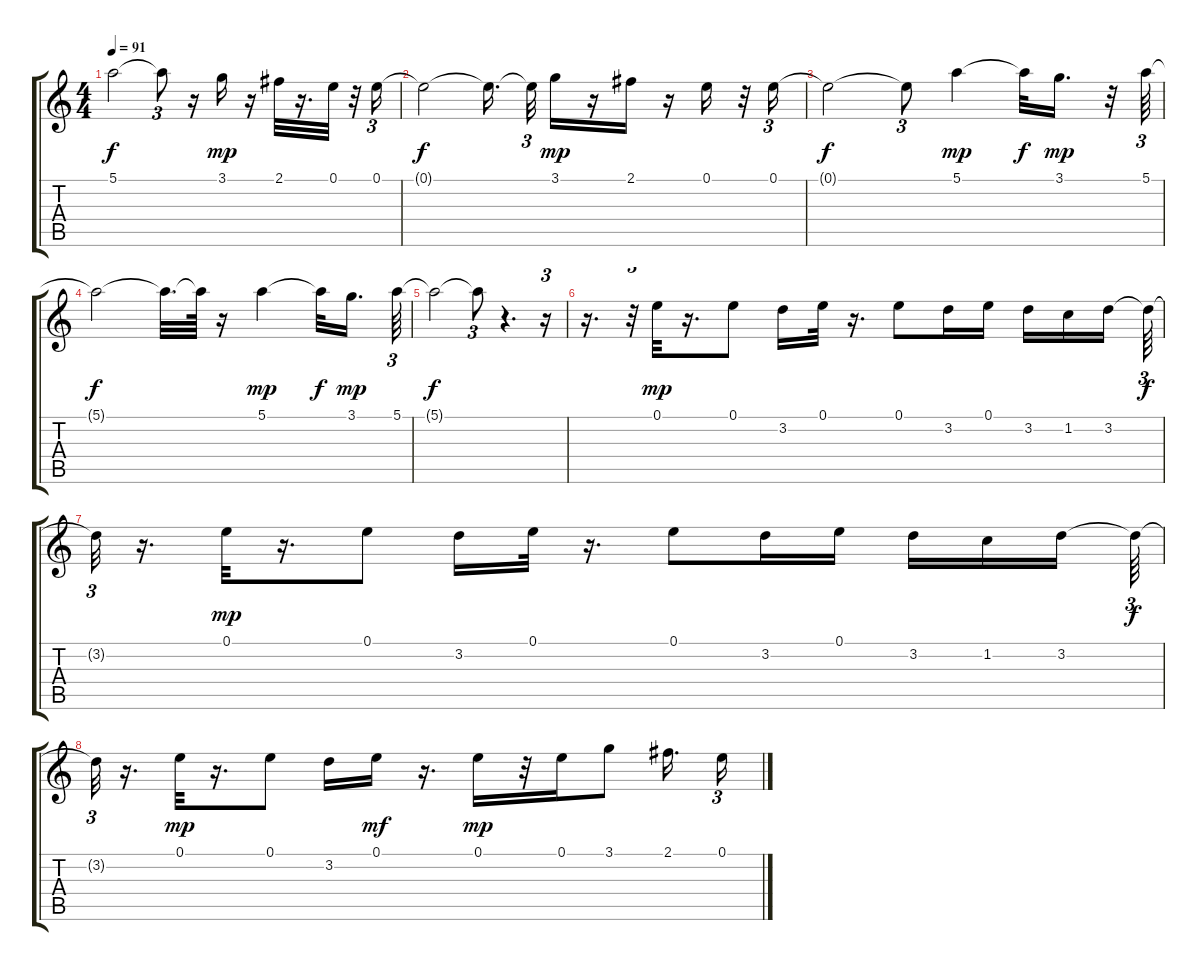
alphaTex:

\track "" {instrument overdrivenguitar}
\staff {score tabs}
\tuning (E4 B3 G3 D3 A2 E2) {hide}
\ts (4 4)
\tempo 91
\clef g2
\ks c
5.1{t}.2{dy f} 5.1{t}.8{tu (3 2)} r.16 3.1.16{dy mp} r.16 2.1.32 r.16{d} 0.1.32 r.32 0.1.16{tu (3 2)} |
0.1{t}.2{dy f} 0.1{t}.16{d beam splitsecondary} 0.1{t}.32{tu (3 2)} 3.1.16{dy mp} r.16 2.1.16 r.16 0.1.16 r.32 0.1.16{tu (3 2)} |
0.1{t}.2{dy f} 0.1{t}.8{tu (3 2)} 5.1.4{dy mp} 5.1{t}.32{dy f} 3.1.16{d dy mp} r.32 5.1.64{tu (3 2)} |
5.1{t}.2{dy f} 5.1{t}.32{d} 5.1{t}.64 r.16 5.1.4{dy mp} 5.1{t}.32{dy f} 3.1.16{d dy mp} 5.1.64{tu (3 2)} |
5.1{t}.2{dy f} 5.1{t}.8{tu (3 2)} r.4{d} r.16{tu (3 2)} |
r.16{d} r.32{tu (3 2)} 0.1.32{dy mp volume 11} r.16{d} 0.1.8 3.2.16{volume 11} 0.1.32 r.16{d} 0.1.8{volume 11} 3.2.16{volume 11} 0.1.16 3.2.16 1.2.16{volume 11} 3.2.16{beam splitsecondary} 3.2{t}.64{tu (3 2) dy f} |
3.2{t}.32{tu (3 2)} r.16{d} 0.1.32{dy mp volume 11} r.16{d} 0.1.8{volume 10} 3.2.16{volume 10} 0.1.32 r.16{d} 0.1.8{volume 10} 3.2.16 0.1.16{volume 10} 3.2.16 1.2.16 3.2.16{volume 10 beam splitsecondary} 3.2{t}.64{tu (3 2) dy f} |
3.2{t}.32{tu (3 2)} r.16{d} 0.1.32{dy mp volume 10} r.16{d} 0.1.8 3.2.16{volume 10} 0.1.16{dy mf volume 10} r.16{d} 0.1.16{dy mp} r.32 0.1.16{volume 10} 3.1.8 2.1.16{d volume 9} 0.1.16{tu (3 2) volume 9}
